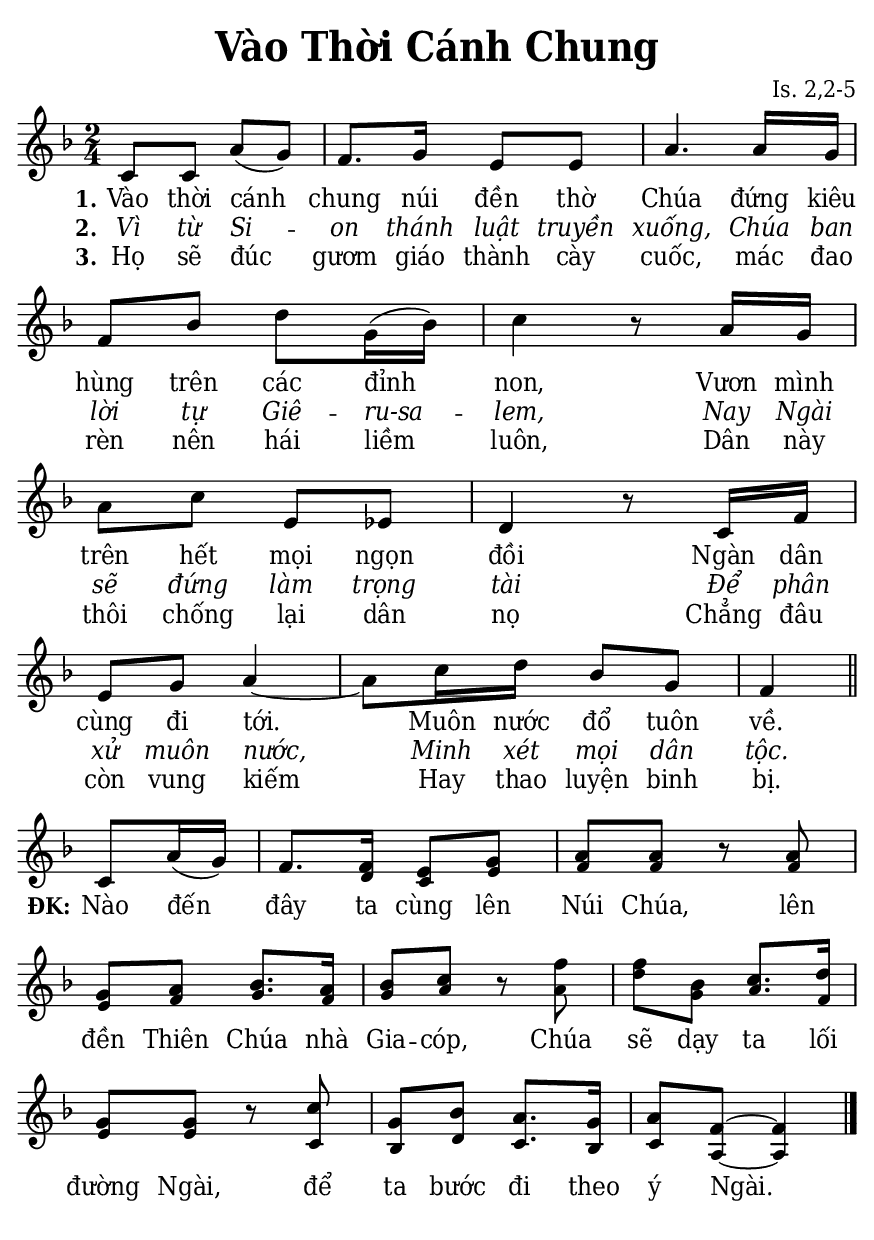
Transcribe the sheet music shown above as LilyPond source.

% Cài đặt chung\
\version "2.22.1"
\include "english.ly"

\header {
  title = \markup { \fontsize #1 "Vào Thời Cánh Chung" }
  composer = "Is. 2,2-5"
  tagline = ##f
}

% Nhạc phiên khúc
nhacPhienKhucSop = \relative c' {
  c8 c a' (g) |
  f8. g16 e8 e |
  a4. a16 g |
  f8 bf d g,16 (bf) |
  c4 r8 a16 g |
  a8 c e, ef |
  d4 r8 c16 f |
  e8 g a4 ~ |
  a8 c16 d bf8 g |
  f4 \bar "||" \break
  
  c8 a'16 (g) |
  f8. f16 e8 g |
  a a r a |
  g a bf8. a16 |
  bf8 c r f |
  f bf, c8. d16 |
  g,8 g r c |
  g bf a8. g16 |
  a8 f ~ f4 \bar "|."
}

nhacPhienKhucAlto = \relative c' {
  R2*9
  r4
  c8 a'16 (g) |
  f8. d16 c8 e |
  f f r f |
  e f g8. f16 |
  g8 a r a |
  d g, a8. f16 |
  e8 e r c |
  bf d c8. bf16 |
  c8 a ~ a4
}

% Lời phiên khúc
loiPhienKhucSop = \lyrics {
  <<
    {
      \set stanza = "1."
      Vào thời cánh chung núi đền thờ Chúa
      đứng kiêu hùng trên các đỉnh non,
      Vươn mình trên hết mọi ngọn đồi
      Ngàn dân cùng đi tới.
      Muôn nước đổ tuôn về.
    }
    \new Lyrics {
	    \set associatedVoice = "beSop"
	    \set stanza = "2."
      \override Lyrics.LyricText.font-shape = #'italic
	    Vì từ Si -- on thánh luật truyền xuống,
	    Chúa ban lời tự Giê -- "ru-sa" -- lem,
	    Nay Ngài sẽ đứng làm trọng tài
	    Để phân xử muôn nước,
	    Minh xét mọi dân tộc.
    }
    \new Lyrics {
	    \set associatedVoice = "beSop"
	    \set stanza = "3."
	    Họ sẽ đúc gươm giáo thành cày cuốc,
	    mác đao rèn nên hái liềm luôn,
	    Dân này thôi chống lại dân nọ
	    Chẳng đâu còn vung kiếm
	    Hay thao luyện binh bị.
    }
  >>
  \set stanza = "ĐK:"
  Nào đến đây ta cùng lên Núi Chúa,
  lên đền Thiên Chúa nhà Gia -- cóp,
  Chúa sẽ dạy ta lối đường Ngài,
  để ta bước đi theo ý Ngài.
}

% Dàn trang
\paper {
  #(set-paper-size "a5")
  top-margin = 3\mm
  bottom-margin = 3\mm
  left-margin = 3\mm
  right-margin = 3\mm
  indent = #0
  #(define fonts
	 (make-pango-font-tree "Deja Vu Serif Condensed"
	 		       "Deja Vu Serif Condensed"
			       "Deja Vu Serif Condensed"
			       (/ 20 20)))
  print-page-number = ##f
  system-system-spacing = #'((basic-distance . 0.1) (padding . 2.5))
  page-count = 1
}

TongNhip = {
  \key f \major \time 2/4
  \set Timing.beamExceptions = #'()
  \set Timing.baseMoment = #(ly:make-moment 1/4)
}

% Đổi kích thước nốt cho bè phụ
notBePhu =
#(define-music-function (font-size music) (number? ly:music?)
   (for-some-music
     (lambda (m)
       (if (music-is-of-type? m 'rhythmic-event)
           (begin
             (set! (ly:music-property m 'tweaks)
                   (cons `(font-size . ,font-size)
                         (ly:music-property m 'tweaks)))
             #t)
           #f))
     music)
   music)

\score {
  \new ChoirStaff <<
    \new Staff \with {
        \consists "Merge_rests_engraver"
        printPartCombineTexts = ##f
      }
      <<
      \new Voice \TongNhip \partCombine 
        \nhacPhienKhucSop
        \notBePhu -1 { \nhacPhienKhucAlto }
      \new NullVoice = beSop \nhacPhienKhucSop
      \new Lyrics \lyricsto beSop \loiPhienKhucSop
      >>
  >>
  \layout {
    \override Lyrics.LyricSpace.minimum-distance = #1.7
    \override Score.BarNumber.break-visibility = ##(#f #f #f)
    \override Score.SpacingSpanner.uniform-stretching = ##t
  } 
}
